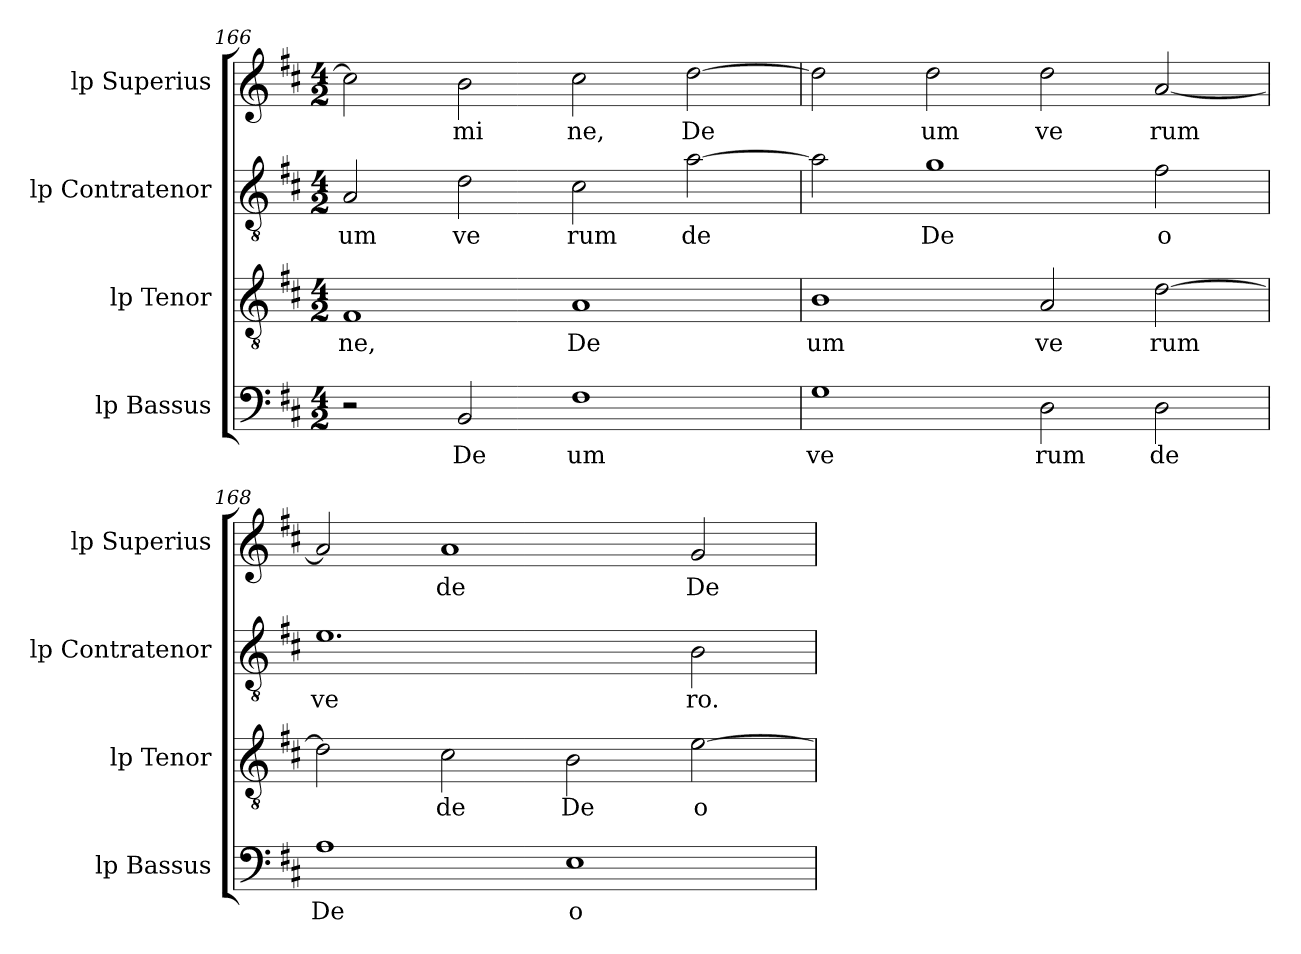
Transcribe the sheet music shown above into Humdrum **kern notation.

**kern	**text	**kern	**text	**kern	**text	**kern	**text
*part4	*part4	*part3	*part3	*part2	*part2	*part1	*part1
*staff4	*staff4	*staff3	*staff3	*staff2	*staff2	*staff1	*staff1
*I"lp Bassus	*	*I"lp Tenor	*	*I"lp Contratenor	*	*I"lp Superius	*
*I'lp Bassus	*	*I'lp Tenor	*	*I'lp Contratenor	*	*I'lp Superius	*
*clefF4	*	*clefGv2	*	*clefGv2	*	*clefG2	*
*k[f#c#]	*	*k[f#c#]	*	*k[f#c#]	*	*k[f#c#]	*
*D:	*	*D:	*	*D:	*	*D:	*
*M4/2	*	*M4/2	*	*M4/2	*	*M4/2	*
=166	=166	=166	=166	=166	=166	=166	=166
!	!	!	!LO:LY:b:cj	!	!LO:LY:b:cj	!	!
2r	.	1F#	ne,	2A/	um	2cc#\]	.
!	!LO:LY:b:cj	!	!	!	!LO:LY:b:cj	!	!LO:LY:b:cj
2BB/	De	.	.	2d\	ve	2b\	mi
!	!LO:LY:b:cj	!	!LO:LY:b:cj	!	!LO:LY:b:cj	!	!LO:LY:b:cj
1F#	um	1A	De	2c#\	rum	2cc#\	ne,
!	!	!	!	!	!LO:LY:b:cj	!	!LO:LY:b:cj
.	.	.	.	[>2a\	de	[>2dd\	De
=167	=167	=167	=167	=167	=167	=167	=167
!	!LO:LY:b:cj	!	!LO:LY:b:cj	!	!	!	!
1G	ve	1B	um	2a\]	.	2dd\]	.
!	!	!	!	!	!LO:LY:b:cj	!	!LO:LY:b:cj
.	.	.	.	1g	De	2dd\	um
!	!LO:LY:b:cj	!	!LO:LY:b:cj	!	!	!	!LO:LY:b:cj
2D\	rum	2A/	ve	.	.	2dd\	ve
!	!LO:LY:b:cj	!	!LO:LY:b:cj	!	!LO:LY:b:cj	!	!LO:LY:b:cj
2D\	de	[>2d\	rum	2f#\	o	[<2a/	rum
=168	=168	=168	=168	=168	=168	=168	=168
!	!LO:LY:b:cj	!	!	!	!LO:LY:b:cj	!	!
1A	De	2d\]	.	1.e	ve	2a/]	.
!	!	!	!LO:LY:b:cj	!	!	!	!LO:LY:b:cj
.	.	2c#\	de	.	.	1a	de
!	!LO:LY:b:cj	!	!LO:LY:b:cj	!	!	!	!
1E	o	2B\	De	.	.	.	.
!	!	!	!LO:LY:b:cj	!	!LO:LY:b:cj	!	!LO:LY:b:cj
.	.	[>2e\	o	2B\	ro.	2g/	De
=	=	=	=	=	=	=	=
*-	*-	*-	*-	*-	*-	*-	*-
